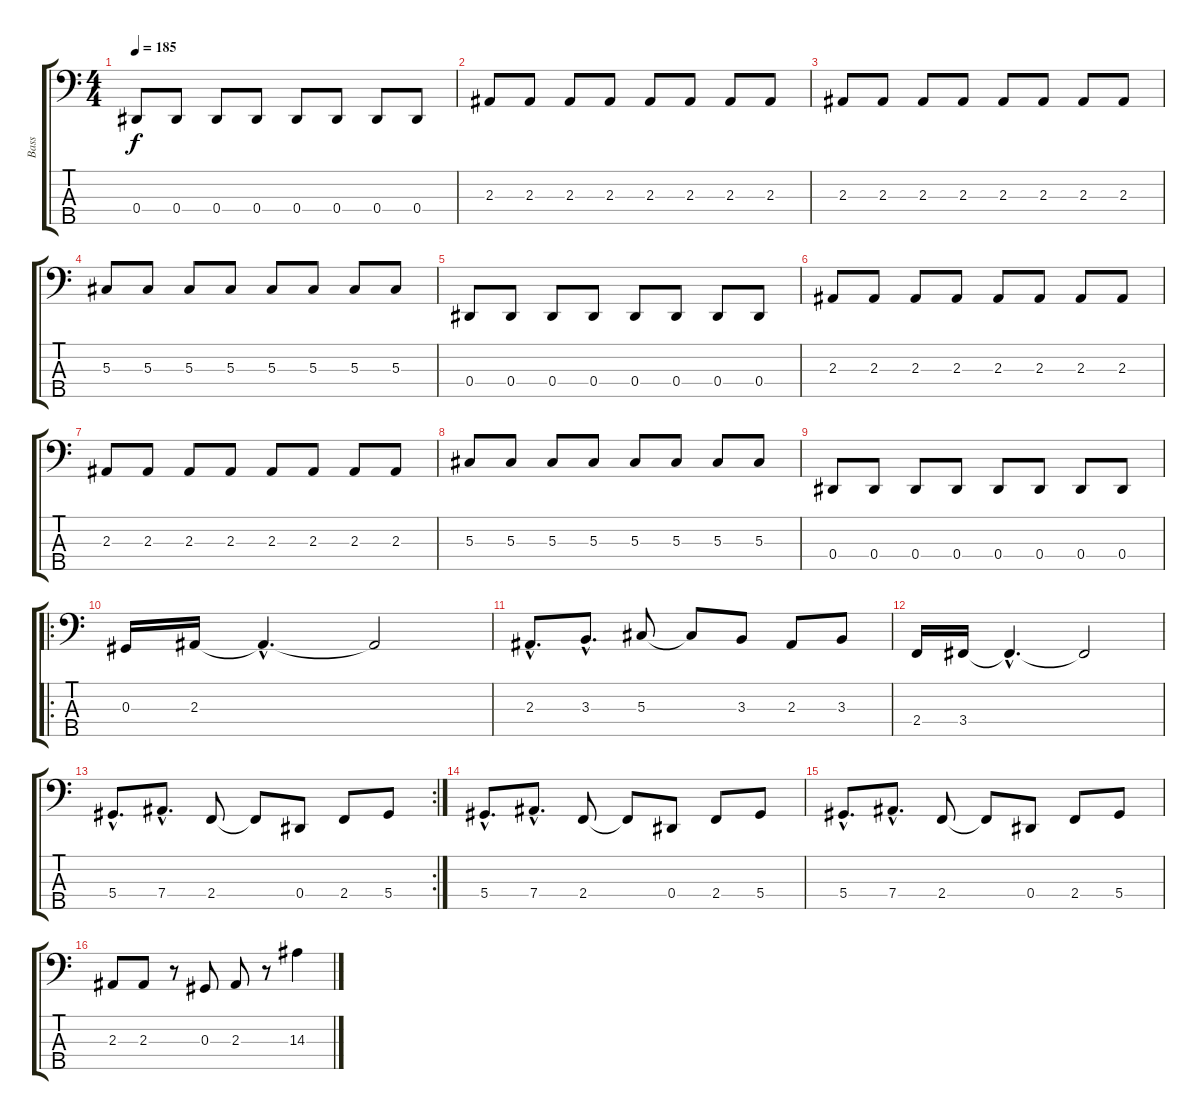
\track ("Bass" "Bass") {instrument electricbassfinger}
\staff {score tabs}
\tuning (Gb2 Db2 Ab1 Eb1 Bb0) {hide}
\ts (4 4)
\tempo 185
\clef f4
\ks c
0.4.8{dy f} 0.4.8 0.4.8 0.4.8 0.4.8 0.4.8 0.4.8 0.4.8 |
2.3.8 2.3.8 2.3.8 2.3.8 2.3.8 2.3.8 2.3.8 2.3.8 |
2.3.8 2.3.8 2.3.8 2.3.8 2.3.8 2.3.8 2.3.8 2.3.8 |
5.3.8 5.3.8 5.3.8 5.3.8 5.3.8 5.3.8 5.3.8 5.3.8 |
0.4.8 0.4.8 0.4.8 0.4.8 0.4.8 0.4.8 0.4.8 0.4.8 |
2.3.8 2.3.8 2.3.8 2.3.8 2.3.8 2.3.8 2.3.8 2.3.8 |
2.3.8 2.3.8 2.3.8 2.3.8 2.3.8 2.3.8 2.3.8 2.3.8 |
5.3.8 5.3.8 5.3.8 5.3.8 5.3.8 5.3.8 5.3.8 5.3.8 |
0.4.8 0.4.8 0.4.8 0.4.8 0.4.8 0.4.8 0.4.8 0.4.8 |
\ro
0.3.16 2.3.16 2.3{hac t}.4{d} 2.3{t}.2 |
2.3{hac}.8{d} 3.3{hac}.8{d} 5.3.8 5.3{t}.8 3.3.8 2.3.8 3.3.8 |
2.4.16 3.4.16 3.4{hac t}.4{d} 3.4{t}.2 |
\rc 2
5.4{hac}.8{d} 7.4{hac}.8{d} 2.4.8 2.4{t}.8 0.4.8 2.4.8 5.4.8 |
5.4{hac}.8{d} 7.4{hac}.8{d} 2.4.8 2.4{t}.8 0.4.8 2.4.8 5.4.8 |
5.4{hac}.8{d} 7.4{hac}.8{d} 2.4.8 2.4{t}.8 0.4.8 2.4.8 5.4.8 |
2.3.8 2.3.8 r.8 0.3.8 2.3.8 r.8 14.3{ss}.4
